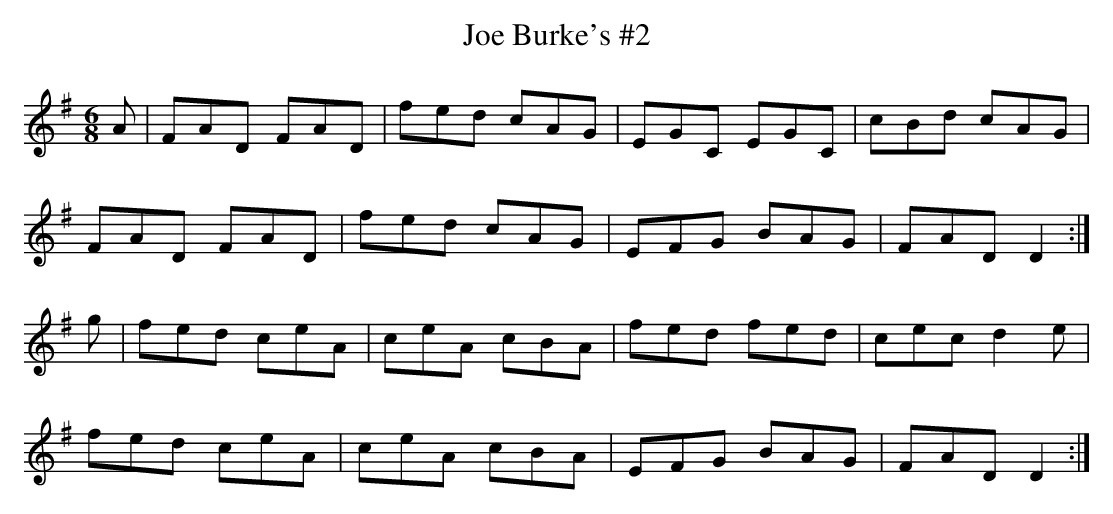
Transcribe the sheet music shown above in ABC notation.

X:1
T: Joe Burke's #2
M: 6/8
L: 1/8
K: Dmix
A | FAD FAD | fed cAG | EGC EGC | cBd cAG |
FAD FAD | fed cAG | EFG BAG | FAD D2 :|
g | fed ceA | ceA cBA | fed fed | cec d2 e |
fed ceA | ceA cBA | EFG BAG | FAD D2 :|
